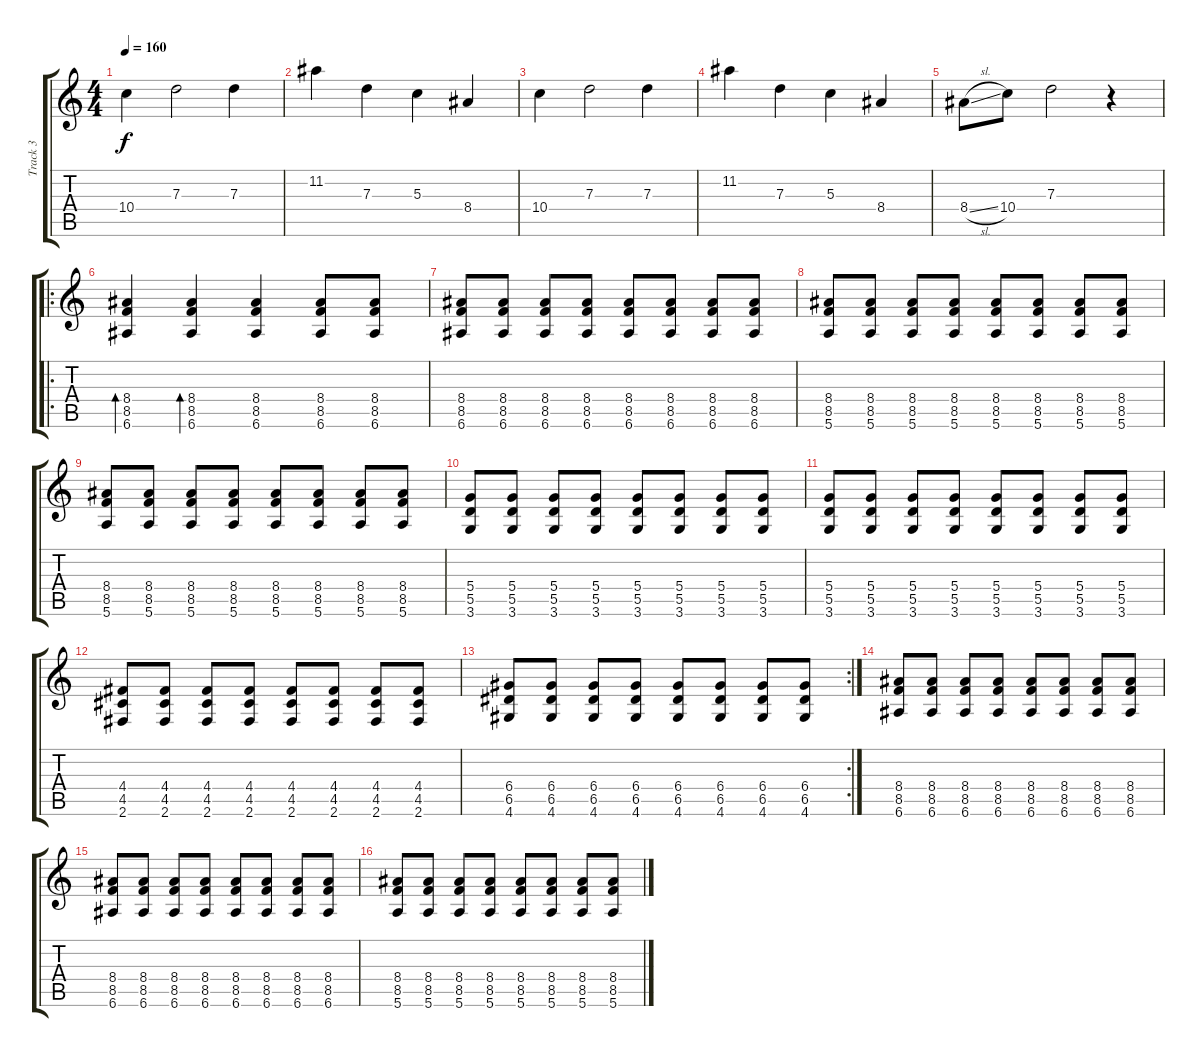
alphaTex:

\track ("Track 3" "Track 3") {instrument overdrivenguitar}
\staff {score tabs}
\tuning (E4 B3 G3 D3 A2 E2) {hide}
\ts (4 4)
\tempo 160
\clef g2
\ks c
10.4.4{dy f} 7.3.2 7.3.4 |
11.2.4 7.3.4 5.3.4 8.4.4 |
10.4.4 7.3.2 7.3.4 |
11.2.4 7.3.4 5.3.4 8.4.4 |
8.4{sl}.8 10.4.8 7.3.2 r.4 |
\ro
(8.4 8.5 6.6).4{bd 60} (8.4 8.5 6.6).4{bd 60} (8.4 8.5 6.6).4 (8.4 8.5 6.6).8 (8.4 8.5 6.6).8 |
(8.4 8.5 6.6).8 (8.4 8.5 6.6).8 (8.4 8.5 6.6).8 (8.4 8.5 6.6).8 (8.4 8.5 6.6).8 (8.4 8.5 6.6).8 (8.4 8.5 6.6).8 (8.4 8.5 6.6).8 |
(8.4 8.5 5.6).8 (8.4 8.5 5.6).8 (8.4 8.5 5.6).8 (8.4 8.5 5.6).8 (8.4 8.5 5.6).8 (8.4 8.5 5.6).8 (8.4 8.5 5.6).8 (8.4 8.5 5.6).8 |
(8.4 8.5 5.6).8 (8.4 8.5 5.6).8 (8.4 8.5 5.6).8 (8.4 8.5 5.6).8 (8.4 8.5 5.6).8 (8.4 8.5 5.6).8 (8.4 8.5 5.6).8 (8.4 8.5 5.6).8 |
(5.4 5.5 3.6).8 (5.4 5.5 3.6).8 (5.4 5.5 3.6).8 (5.4 5.5 3.6).8 (5.4 5.5 3.6).8 (5.4 5.5 3.6).8 (5.4 5.5 3.6).8 (5.4 5.5 3.6).8 |
(5.4 5.5 3.6).8 (5.4 5.5 3.6).8 (5.4 5.5 3.6).8 (5.4 5.5 3.6).8 (5.4 5.5 3.6).8 (5.4 5.5 3.6).8 (5.4 5.5 3.6).8 (5.4 5.5 3.6).8 |
(4.4 4.5 2.6).8 (4.4 4.5 2.6).8 (4.4 4.5 2.6).8 (4.4 4.5 2.6).8 (4.4 4.5 2.6).8 (4.4 4.5 2.6).8 (4.4 4.5 2.6).8 (4.4 4.5 2.6).8 |
\rc 2
(6.4 6.5 4.6).8 (6.4 6.5 4.6).8 (6.4 6.5 4.6).8 (6.4 6.5 4.6).8 (6.4 6.5 4.6).8 (6.4 6.5 4.6).8 (6.4 6.5 4.6).8 (6.4 6.5 4.6).8 |
(8.4 8.5 6.6).8 (8.4 8.5 6.6).8 (8.4 8.5 6.6).8 (8.4 8.5 6.6).8 (8.4 8.5 6.6).8 (8.4 8.5 6.6).8 (8.4 8.5 6.6).8 (8.4 8.5 6.6).8 |
(8.4 8.5 6.6).8 (8.4 8.5 6.6).8 (8.4 8.5 6.6).8 (8.4 8.5 6.6).8 (8.4 8.5 6.6).8 (8.4 8.5 6.6).8 (8.4 8.5 6.6).8 (8.4 8.5 6.6).8 |
(8.4 8.5 5.6).8 (8.4 8.5 5.6).8 (8.4 8.5 5.6).8 (8.4 8.5 5.6).8 (8.4 8.5 5.6).8 (8.4 8.5 5.6).8 (8.4 8.5 5.6).8 (8.4 8.5 5.6).8
